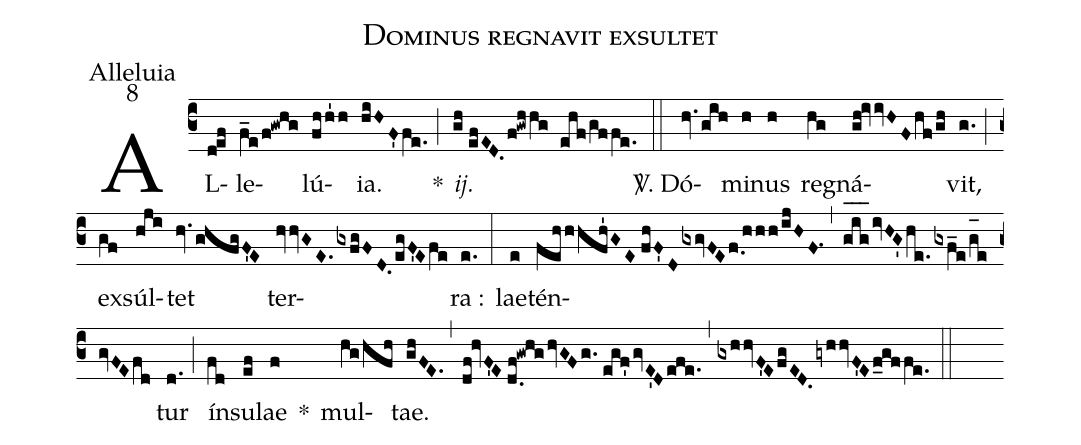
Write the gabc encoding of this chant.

name:Dominus regnavit exsultet;
office-part:Alleluia;
mode:8;
%%
(c3) AL(def)le(f_e/f!gwhg)lú(fhh'1h){ia}.(hiHF'fe.) <clear>*(;) <i>ij.</i>(gh//efED.f!gwhhg ehf/gffe.) (::) <sp>V/</sp>. Dó(hv.gih)mi(h)nus(h) re(hg)gná(gh!ivvHFhf/gh)vit,(g.) (;) ex(gf)súl(hji)tet(hv.ghfgF'E) ter(hvvGE.gxfgFD.egF'Efe)ra :(e.) (:) lae(e)tén(fehhhfh'GE//fhF'DgxgvFEf.0/[-0.5]hhh/ijHF.1)(,)(g_[oh:h]i_[oh:h]g_[oh:h]ivHG'he.gxf_e/g_[oh:h]e//gvFEfd)tur(d.) (;) ín(fd)su(ef)lae(f) *() mul(hg/hfh)tae.(ghFE.) (,) (df!hvF'E//d.0f!gwhghvGFg.//egf'gvE'Defe.) (,) (gxhhvF'EfgED.gyhhvF'E/!f_gffe.) (::)
